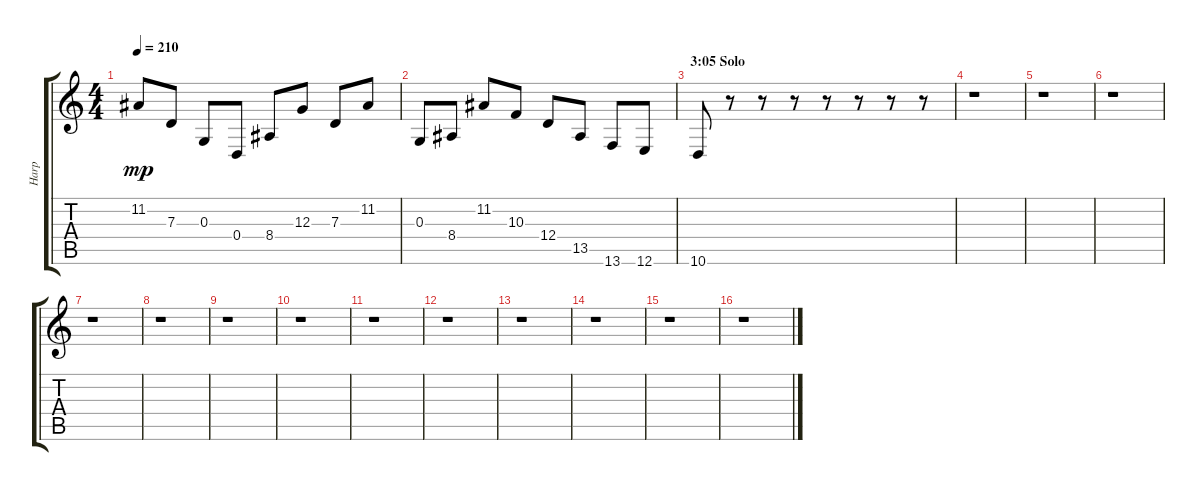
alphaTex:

\track ("Harp" "Harp") {instrument orchestralharp}
\staff {score tabs}
\tuning (E4 B3 G3 D3 A2 E2) {hide}
\ts (4 4)
\tempo 210
\clef g2
\ks c
11.2.8{dy mp} 7.3.8 0.3.8 0.4.8 8.4.8 12.3.8 7.3.8 11.2.8 |
0.3.8 8.4.8 11.2.8 10.3.8 12.4.8 13.5.8 13.6.8 12.6.8 |
\section ("" "3:05 Solo")
10.6.8 r.8 r.8 r.8 r.8 r.8 r.8 r.8 |
r.1 |
r.1 |
r.1 |
r.1 |
r.1 |
r.1 |
r.1 |
r.1 |
r.1 |
r.1 |
r.1 |
r.1 |
r.1
